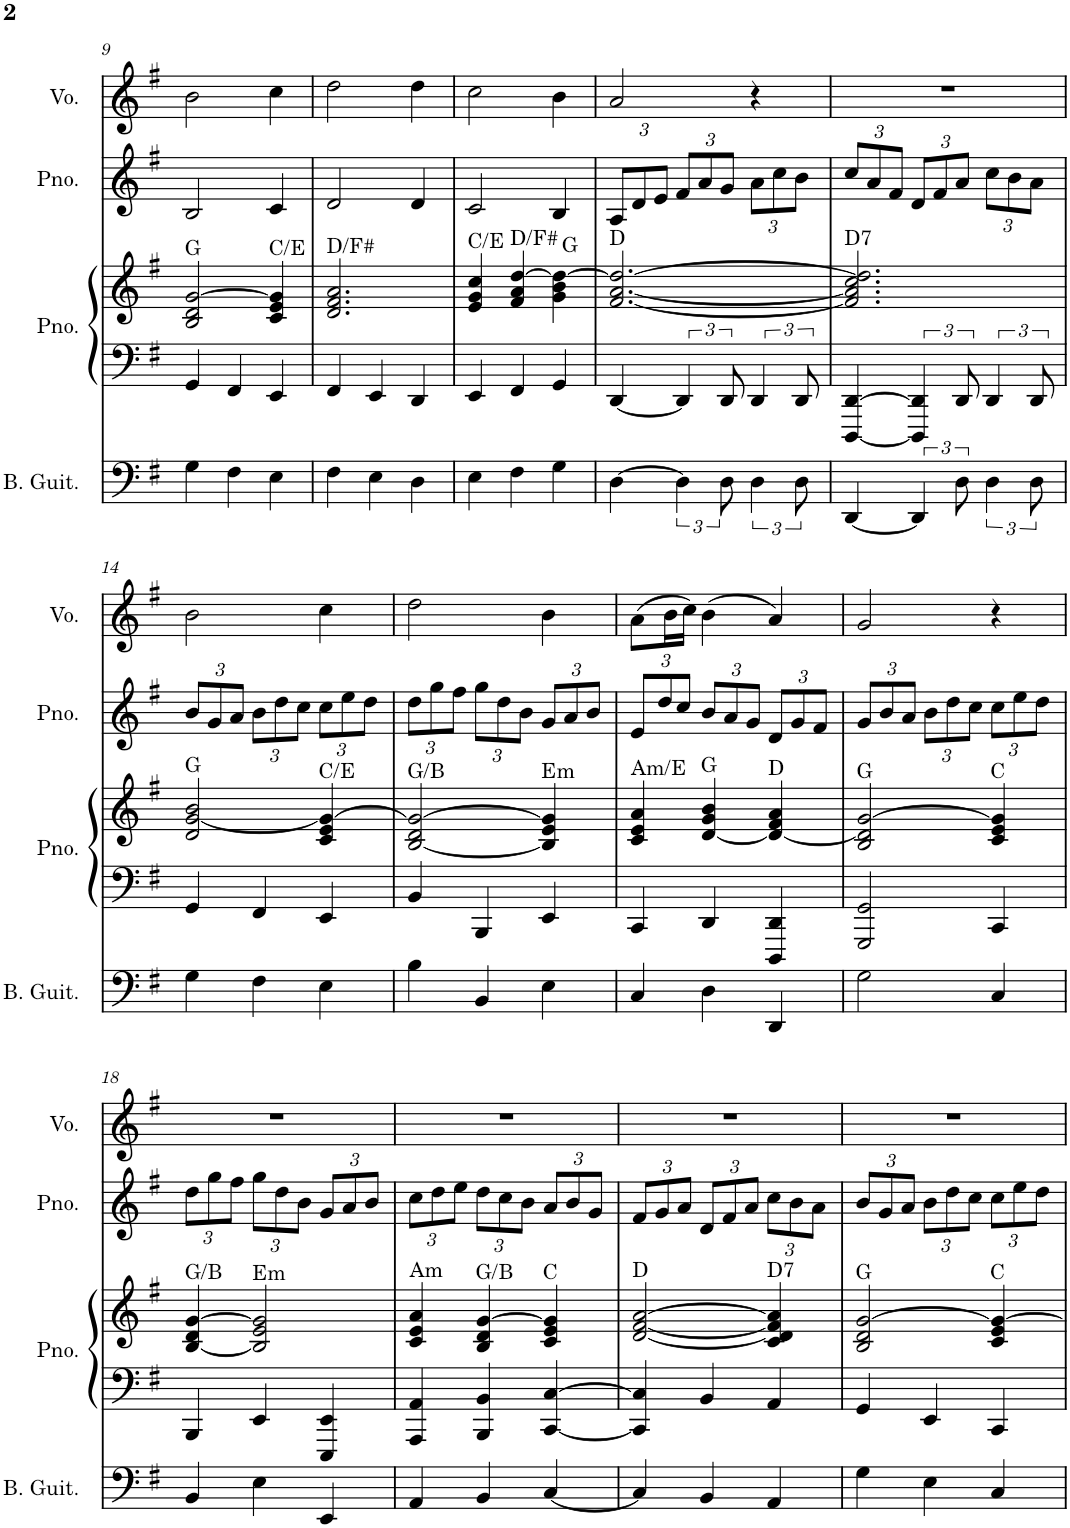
**kern	**kern	**kern	**kern	**kern
*part4	*part3	*part3	*part2	*part1
*staff5	*staff4	*staff3	*staff2	*staff1
*I"Bass Guitar	*I"Piano	*	*I"Piano	*I"Voice
*I'B. Guit.	*I'Pno.	*	*I'Pno.	*I'Vo.
!!LO:PB:g=z
*clefF4	*clefF4	*clefG2	*clefG2	*clefG2
*Trd7c12	*	*	*	*
*k[f#]	*k[f#]	*k[f#]	*k[f#]	*k[f#]
*M3/4	*M3/4	*M3/4	*M3/4	*M3/4
=9	=9	=9	=9	=9
!	!	!LO:TX:a:t=G	!	!
4G\	4GG/	2B/ 2d/ [2g/	2B/	2b\
4F#\	4FF#/	.	.	.
!	!	!LO:TX:a:t=C/E	!	!
4E\	4EE/	4c/ 4e/ 4g/]	4c/	4cc\
=10	=10	=10	=10	=10
!	!	!LO:TX:a:t=D/F#	!	!
4F#\	4FF#/	2.d/ 2.f#/ 2.a/	2d/	2dd\
4E\	4EE/	.	.	.
4D\	4DD/	.	4d/	4dd\
=11	=11	=11	=11	=11
!	!	!LO:TX:a:t=C/E	!	!
4E\	4EE/	4e/ 4g/ 4cc/	2c/	2cc\
!	!	!LO:TX:a:t=D/F#	!	!
4F#\	4FF#/	4f#/ 4a/ [4dd/	.	.
!	!	!LO:TX:a:t=G	!	!
4G\	4GG/	4g\ 4b\ 4dd\_	4B/	4b\
=12	=12	=12	=12	=12
*	*	*	*Xbrackettup	*
!	!	!LO:TX:a:t=D	!	!
[4D\	[4DD/	[2.f#/ [2.a/ 2.dd/_	12A/L	2a/
.	.	.	12d/	.
.	.	.	12e/J	.
6D\]	6DD/]	.	12f#/L	.
.	.	.	12a/	.
12D\	12DD/	.	12g/J	.
6D\	6DD/	.	12a\L	4r
.	.	.	12cc\	.
12D\	12DD/	.	12b\J	.
=13	=13	=13	=13	=13
!	!	!LO:TX:a:t=D7	!	!
[4DD/	[4DDD/ [4DD/	2.f#/] 2.a/] 2.cc/ 2.dd/]	12cc/L	2.r
.	.	.	12a/	.
.	.	.	12f#/J	.
6DD/]	6DDD/] 6DD/]	.	12d/L	.
.	.	.	12f#/	.
12D\	12DD/	.	12a/J	.
6D\	6DD/	.	12cc\L	.
.	.	.	12b\	.
12D\	12DD/	.	12a\J	.
!!LO:LB:g=z
=14	=14	=14	=14	=14
!	!	!LO:TX:a:t=G	!	!
4G\	4GG/	2d/ [2g/ 2b/	12b/L	2b\
.	.	.	12g/	.
.	.	.	12a/J	.
4F#\	4FF#/	.	12b\L	.
.	.	.	12dd\	.
.	.	.	12cc\J	.
!	!	!LO:TX:a:t=C/E	!	!
4E\	4EE/	4c/ 4e/ 4g/_	12cc\L	4cc\
.	.	.	12ee\	.
.	.	.	12dd\J	.
=15	=15	=15	=15	=15
!	!	!LO:TX:a:t=G/B	!	!
4B\	4BB/	[2B/ 2d/ 2g/_	12dd\L	2dd\
.	.	.	12gg\	.
.	.	.	12ff#\J	.
4BB/	4BBB/	.	12gg\L	.
.	.	.	12dd\	.
.	.	.	12b\J	.
!	!	!LO:TX:a:t=Em	!	!
4E\	4EE/	4B/] 4e/ 4g/]	12g/L	4b\
.	.	.	12a/	.
.	.	.	12b/J	.
=16	=16	=16	=16	=16
!	!	!LO:TX:a:t=Am/E	!	!
4C/	4CC/	4c/ 4e/ 4a/	12e/L	(8a\L
.	.	.	12dd/	.
.	.	.	.	16b\L
.	.	.	12cc/J	.
.	.	.	.	16cc\JJ)
!	!	!LO:TX:a:t=G	!	!
4D\	4DD/	[4d/ 4g/ 4b/	12b/L	(4b\
.	.	.	12a/	.
.	.	.	12g/J	.
!	!	!LO:TX:a:t=D	!	!
4DD/	4DDD/ 4DD/	4d/_ 4f#/ 4a/	12d/L	4a/)
.	.	.	12g/	.
.	.	.	12f#/J	.
=17	=17	=17	=17	=17
!	!	!LO:TX:a:t=G	!	!
2G\	2GGG/ 2GG/	2B/ 2d/] [2g/	12g/L	2g/
.	.	.	12b/	.
.	.	.	12a/J	.
.	.	.	12b\L	.
.	.	.	12dd\	.
.	.	.	12cc\J	.
!	!	!LO:TX:a:t=C	!	!
4C/	4CC/	4c/ 4e/ 4g/]	12cc\L	4r
.	.	.	12ee\	.
.	.	.	12dd\J	.
!!LO:LB:g=z
=18	=18	=18	=18	=18
!	!	!LO:TX:a:t=G/B	!	!
4BB/	4BBB/	[4B/ 4d/ [4g/	12dd\L	2.r
.	.	.	12gg\	.
.	.	.	12ff#\J	.
!	!	!LO:TX:a:t=Em	!	!
4E\	4EE/	2B/] 2e/ 2g/]	12gg\L	.
.	.	.	12dd\	.
.	.	.	12b\J	.
4EE/	4EEE/ 4EE/	.	12g/L	.
.	.	.	12a/	.
.	.	.	12b/J	.
=19	=19	=19	=19	=19
!	!	!LO:TX:a:t=Am	!	!
4AA/	4AAA/ 4AA/	4c/ 4e/ 4a/	12cc\L	2.r
.	.	.	12dd\	.
.	.	.	12ee\J	.
!	!	!LO:TX:a:t=G/B	!	!
4BB/	4BBB/ 4BB/	4B/ 4d/ [4g/	12dd\L	.
.	.	.	12cc\	.
.	.	.	12b\J	.
!	!	!LO:TX:a:t=C	!	!
[4C/	[4CC/ [4C/	4c/ 4e/ 4g/]	12a/L	.
.	.	.	12b/	.
.	.	.	12g/J	.
=20	=20	=20	=20	=20
!	!	!LO:TX:a:t=D	!	!
4C/]	4CC/] 4C/]	[2d/ [2f#/ [2a/	12f#/L	2.r
.	.	.	12g/	.
.	.	.	12a/J	.
4BB/	4BB/	.	12d/L	.
.	.	.	12f#/	.
.	.	.	12a/J	.
!	!	!LO:TX:a:t=D7	!	!
4AA/	4AA/	4c/ 4d/] 4f#/] 4a/]	12cc\L	.
.	.	.	12b\	.
.	.	.	12a\J	.
=21	=21	=21	=21	=21
!	!	!LO:TX:a:t=G	!	!
4G\	4GG/	2B/ 2d/ [2g/	12b/L	2.r
.	.	.	12g/	.
.	.	.	12a/J	.
4E\	4EE/	.	12b\L	.
.	.	.	12dd\	.
.	.	.	12cc\J	.
!	!	!LO:TX:a:t=C	!	!
4C/	4CC/	4c/ 4e/ 4g/_	12cc\L	.
.	.	.	12ee\	.
.	.	.	12dd\J	.
=	=	=	=	=
*-	*-	*-	*-	*-
